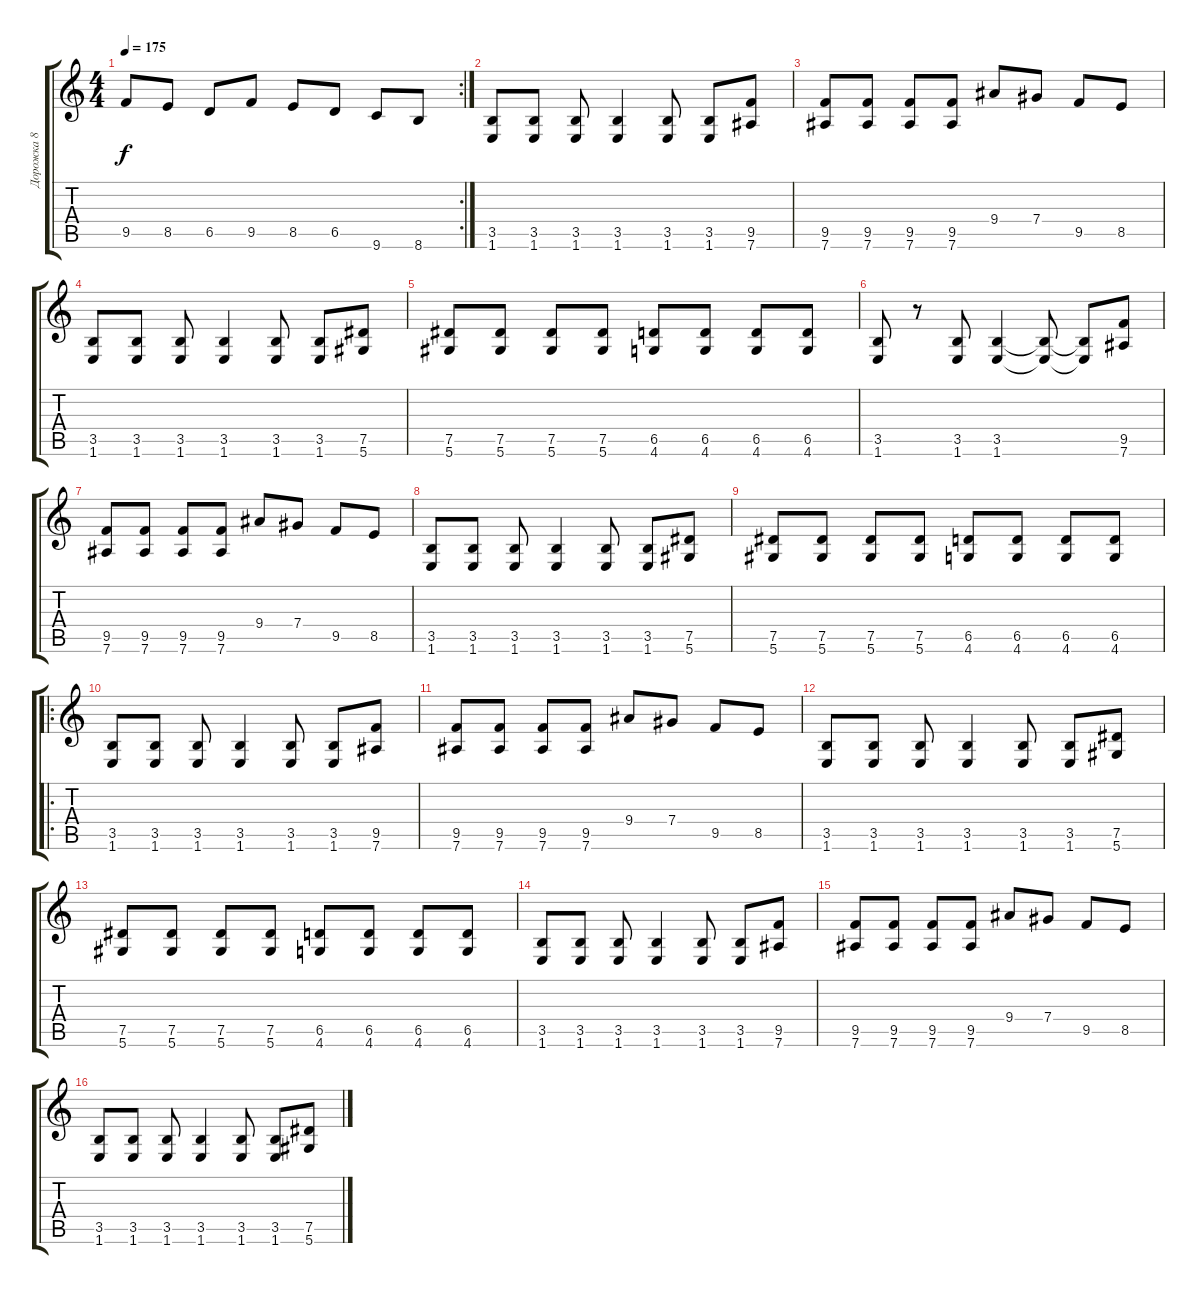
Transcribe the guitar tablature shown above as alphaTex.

\track ("Дорожка 8" "Дорожка 8") {instrument distortionguitar}
\staff {score tabs}
\tuning (Eb4 Bb3 Gb3 Db3 Ab2 Eb2) {hide}
\rc 2
\ts (4 4)
\tempo 175
\clef g2
\ks c
9.5.8{dy f} 8.5.8 6.5.8 9.5.8 8.5.8 6.5.8 9.6.8 8.6.8 |
(3.5 1.6).8 (3.5 1.6).8 (3.5 1.6).8 (3.5 1.6).4 (3.5 1.6).8 (3.5 1.6).8 (9.5 7.6).8 |
(9.5 7.6).8 (9.5 7.6).8 (9.5 7.6).8 (9.5 7.6).8 9.4.8 7.4.8 9.5.8 8.5.8 |
(3.5 1.6).8 (3.5 1.6).8 (3.5 1.6).8 (3.5 1.6).4 (3.5 1.6).8 (3.5 1.6).8 (7.5 5.6).8 |
(7.5 5.6).8 (7.5 5.6).8 (7.5 5.6).8 (7.5 5.6).8 (6.5 4.6).8 (6.5 4.6).8 (6.5 4.6).8 (6.5 4.6).8 |
(3.5 1.6).8 r.8 (3.5 1.6).8 (3.5 1.6).4 (3.5{t} 1.6{t}).8 (3.5{t} 1.6{t}).8 (9.5 7.6).8 |
(9.5 7.6).8 (9.5 7.6).8 (9.5 7.6).8 (9.5 7.6).8 9.4.8 7.4.8 9.5.8 8.5.8 |
(3.5 1.6).8 (3.5 1.6).8 (3.5 1.6).8 (3.5 1.6).4 (3.5 1.6).8 (3.5 1.6).8 (7.5 5.6).8 |
(7.5 5.6).8 (7.5 5.6).8 (7.5 5.6).8 (7.5 5.6).8 (6.5 4.6).8 (6.5 4.6).8 (6.5 4.6).8 (6.5 4.6).8 |
\ro
(3.5 1.6).8 (3.5 1.6).8 (3.5 1.6).8 (3.5 1.6).4 (3.5 1.6).8 (3.5 1.6).8 (9.5 7.6).8 |
(9.5 7.6).8 (9.5 7.6).8 (9.5 7.6).8 (9.5 7.6).8 9.4.8 7.4.8 9.5.8 8.5.8 |
(3.5 1.6).8 (3.5 1.6).8 (3.5 1.6).8 (3.5 1.6).4 (3.5 1.6).8 (3.5 1.6).8 (7.5 5.6).8 |
(7.5 5.6).8 (7.5 5.6).8 (7.5 5.6).8 (7.5 5.6).8 (6.5 4.6).8 (6.5 4.6).8 (6.5 4.6).8 (6.5 4.6).8 |
(3.5 1.6).8 (3.5 1.6).8 (3.5 1.6).8 (3.5 1.6).4 (3.5 1.6).8 (3.5 1.6).8 (9.5 7.6).8 |
(9.5 7.6).8 (9.5 7.6).8 (9.5 7.6).8 (9.5 7.6).8 9.4.8 7.4.8 9.5.8 8.5.8 |
(3.5 1.6).8 (3.5 1.6).8 (3.5 1.6).8 (3.5 1.6).4 (3.5 1.6).8 (3.5 1.6).8 (7.5 5.6).8
